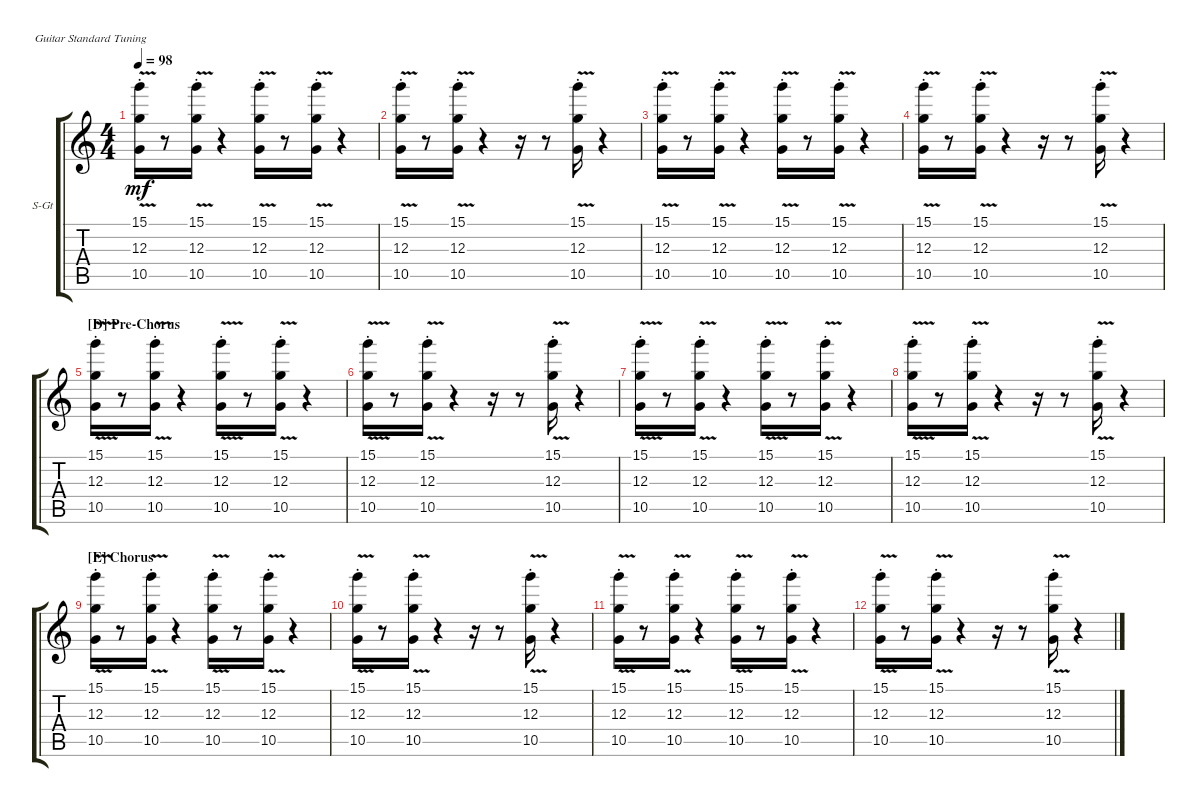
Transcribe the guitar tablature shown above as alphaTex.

\defaultSystemsLayout 4
\bracketExtendMode groupsimilarinstruments
\firstSystemTrackNameOrientation horizontal
\otherSystemsTrackNameOrientation horizontal
\track ("Steel Guitar" "S-Gt") {instrument acousticguitarsteel}
\staff {score tabs}
\tuning (E4 B3 G3 D3 A2 E2)
\ts (4 4)
\tempo 98
\clef g2
\ks c
(15.1{v st} 12.3{v st} 10.5{v st}).16{dy mf} r.8 (12.3{v st} 15.1{v st} 10.5{v st}).16 r.4 (15.1{v st} 12.3{v st} 10.5{v st}).16 r.8 (12.3{v st} 15.1{v st} 10.5{v st}).16 r.4 |
(15.1{v st} 12.3{v st} 10.5{v st}).16 r.8 (12.3{v st} 15.1{v st} 10.5{v st}).16 r.4 r.16 r.8 (12.3{v st} 15.1{v st} 10.5{v st}).16 r.4 |
(15.1{v st} 12.3{v st} 10.5{v st}).16 r.8 (12.3{v st} 15.1{v st} 10.5{v st}).16 r.4 (15.1{v st} 12.3{v st} 10.5{v st}).16 r.8 (12.3{v st} 15.1{v st} 10.5{v st}).16 r.4 |
(15.1{v st} 12.3{v st} 10.5{v st}).16 r.8 (12.3{v st} 15.1{v st} 10.5{v st}).16 r.4 r.16 r.8 (12.3{v st} 15.1{v st} 10.5{v st}).16 r.4 |
\section ("D" "Pre-Chorus")
(15.1{v st} 12.3{v st} 10.5{v st}).16 r.8 (12.3{v st} 15.1{v st} 10.5{v st}).16 r.4 (15.1{v st} 12.3{v st} 10.5{v st}).16 r.8 (12.3{v st} 15.1{v st} 10.5{v st}).16 r.4 |
(15.1{v st} 12.3{v st} 10.5{v st}).16 r.8 (12.3{v st} 15.1{v st} 10.5{v st}).16 r.4 r.16 r.8 (12.3{v st} 15.1{v st} 10.5{v st}).16 r.4 |
(15.1{v st} 12.3{v st} 10.5{v st}).16 r.8 (12.3{v st} 15.1{v st} 10.5{v st}).16 r.4 (15.1{v st} 12.3{v st} 10.5{v st}).16 r.8 (12.3{v st} 15.1{v st} 10.5{v st}).16 r.4 |
(15.1{v st} 12.3{v st} 10.5{v st}).16 r.8 (12.3{v st} 15.1{v st} 10.5{v st}).16 r.4 r.16 r.8 (12.3{v st} 15.1{v st} 10.5{v st}).16 r.4 |
\section ("E" "Chorus")
(15.1{v st} 12.3{v st} 10.5{v st}).16 r.8 (12.3{v st} 15.1{v st} 10.5{v st}).16 r.4 (15.1{v st} 12.3{v st} 10.5{v st}).16 r.8 (12.3{v st} 15.1{v st} 10.5{v st}).16 r.4 |
(15.1{v st} 12.3{v st} 10.5{v st}).16 r.8 (12.3{v st} 15.1{v st} 10.5{v st}).16 r.4 r.16 r.8 (12.3{v st} 15.1{v st} 10.5{v st}).16 r.4 |
(15.1{v st} 12.3{v st} 10.5{v st}).16 r.8 (12.3{v st} 15.1{v st} 10.5{v st}).16 r.4 (15.1{v st} 12.3{v st} 10.5{v st}).16 r.8 (12.3{v st} 15.1{v st} 10.5{v st}).16 r.4 |
(15.1{v st} 12.3{v st} 10.5{v st}).16 r.8 (12.3{v st} 15.1{v st} 10.5{v st}).16 r.4 r.16 r.8 (12.3{v st} 15.1{v st} 10.5{v st}).16 r.4
